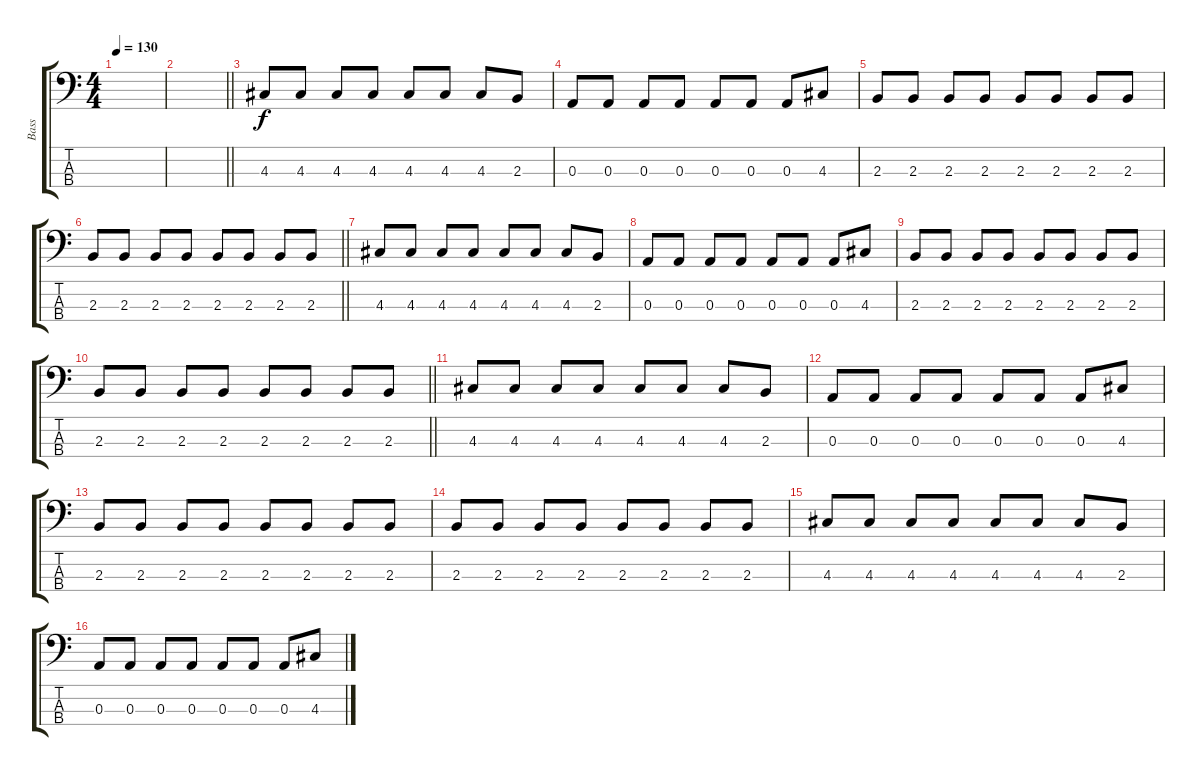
\track ("Bass" "Bass") {instrument electricbassfinger}
\staff {score tabs}
\tuning (G2 D2 A1 E1) {hide}
\ts (4 4)
\tempo 130
\clef f4
\ks c
|
\barLineRight lightlight
|
\section ("" "")
4.3.8 4.3.8 4.3.8 4.3.8 4.3.8 4.3.8 4.3.8 2.3.8 |
0.3.8 0.3.8 0.3.8 0.3.8 0.3.8 0.3.8 0.3.8 4.3.8 |
2.3.8 2.3.8 2.3.8 2.3.8 2.3.8 2.3.8 2.3.8 2.3.8 |
\barLineRight lightlight
2.3.8 2.3.8 2.3.8 2.3.8 2.3.8 2.3.8 2.3.8 2.3.8 |
4.3.8 4.3.8 4.3.8 4.3.8 4.3.8 4.3.8 4.3.8 2.3.8 |
0.3.8 0.3.8 0.3.8 0.3.8 0.3.8 0.3.8 0.3.8 4.3.8 |
2.3.8 2.3.8 2.3.8 2.3.8 2.3.8 2.3.8 2.3.8 2.3.8 |
\barLineRight lightlight
2.3.8 2.3.8 2.3.8 2.3.8 2.3.8 2.3.8 2.3.8 2.3.8 |
\section ("" "")
4.3.8 4.3.8 4.3.8 4.3.8 4.3.8 4.3.8 4.3.8 2.3.8 |
0.3.8 0.3.8 0.3.8 0.3.8 0.3.8 0.3.8 0.3.8 4.3.8 |
2.3.8 2.3.8 2.3.8 2.3.8 2.3.8 2.3.8 2.3.8 2.3.8 |
2.3.8 2.3.8 2.3.8 2.3.8 2.3.8 2.3.8 2.3.8 2.3.8 |
4.3.8 4.3.8 4.3.8 4.3.8 4.3.8 4.3.8 4.3.8 2.3.8 |
0.3.8 0.3.8 0.3.8 0.3.8 0.3.8 0.3.8 0.3.8 4.3.8
